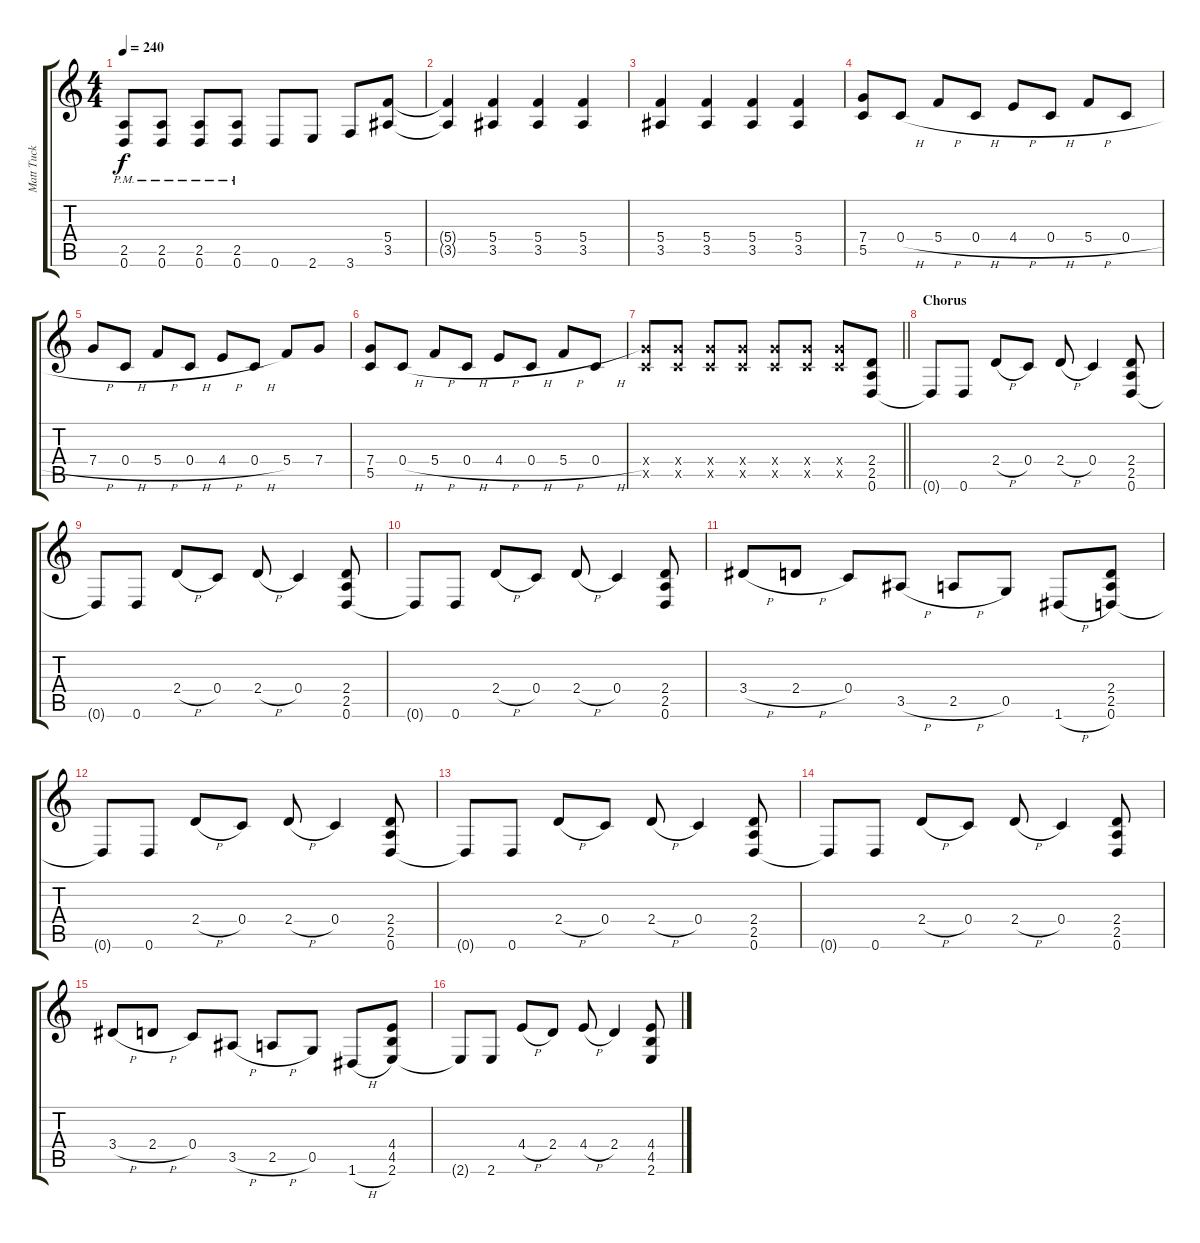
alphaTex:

\track ("Matt Tuck" "Matt Tuck") {instrument distortionguitar}
\staff {score tabs}
\tuning (D4 A3 F3 C3 G2 D2) {hide}
\ts (4 4)
\tempo 240
\clef g2
\ks c
(2.5{pm} 0.6{pm}).8{dy f} (2.5{pm} 0.6{pm}).8 (2.5{pm} 0.6{pm}).8 (2.5{pm} 0.6{pm}).8 0.6.8 2.6.8 3.6.8 (5.4 3.5).8 |
(5.4{t} 3.5{t}).4 (5.4 3.5).4 (5.4 3.5).4 (5.4 3.5).4 |
(5.4 3.5).4 (5.4 3.5).4 (5.4 3.5).4 (5.4 3.5).4 |
(7.4 5.5).8 0.4{h}.8 5.4{h}.8 0.4{h}.8 4.4{h}.8 0.4{h}.8 5.4{h}.8 0.4{h}.8 |
7.4{h}.8 0.4{h}.8 5.4{h}.8 0.4{h}.8 4.4{h}.8 0.4{h}.8 5.4.8 7.4.8 |
(7.4 5.5).8 0.4{h}.8 5.4{h}.8 0.4{h}.8 4.4{h}.8 0.4{h}.8 5.4{h}.8 0.4{h}.8 |
\barLineRight lightlight
(7.4{x} 5.5{x}).8 (7.4{x} 5.5{x}).8 (7.4{x} 5.5{x}).8 (7.4{x} 5.5{x}).8 (7.4{x} 5.5{x}).8 (7.4{x} 5.5{x}).8 (7.4{x} 5.5{x}).8 (2.4 2.5 0.6).8 |
\section ("" "Chorus")
0.6{t}.8 0.6.8 2.4{h}.8 0.4.8 2.4{h}.8 0.4.4 (2.4 2.5 0.6).8 |
0.6{t}.8 0.6.8 2.4{h}.8 0.4.8 2.4{h}.8 0.4.4 (2.4 2.5 0.6).8 |
0.6{t}.8 0.6.8 2.4{h}.8 0.4.8 2.4{h}.8 0.4.4 (2.4 2.5 0.6).8 |
3.4{h}.8 2.4{h}.8 0.4.8 3.5{h}.8 2.5{h}.8 0.5.8 1.6{h}.8 (2.4 2.5 0.6).8 |
0.6{t}.8 0.6.8 2.4{h}.8 0.4.8 2.4{h}.8 0.4.4 (2.4 2.5 0.6).8 |
0.6{t}.8 0.6.8 2.4{h}.8 0.4.8 2.4{h}.8 0.4.4 (2.4 2.5 0.6).8 |
0.6{t}.8 0.6.8 2.4{h}.8 0.4.8 2.4{h}.8 0.4.4 (2.4 2.5 0.6).8 |
3.4{h}.8 2.4{h}.8 0.4.8 3.5{h}.8 2.5{h}.8 0.5.8 1.6{h}.8 (4.4 4.5 2.6).8 |
2.6{t}.8 2.6.8 4.4{h}.8 2.4.8 4.4{h}.8 2.4.4 (4.4 4.5 2.6).8
